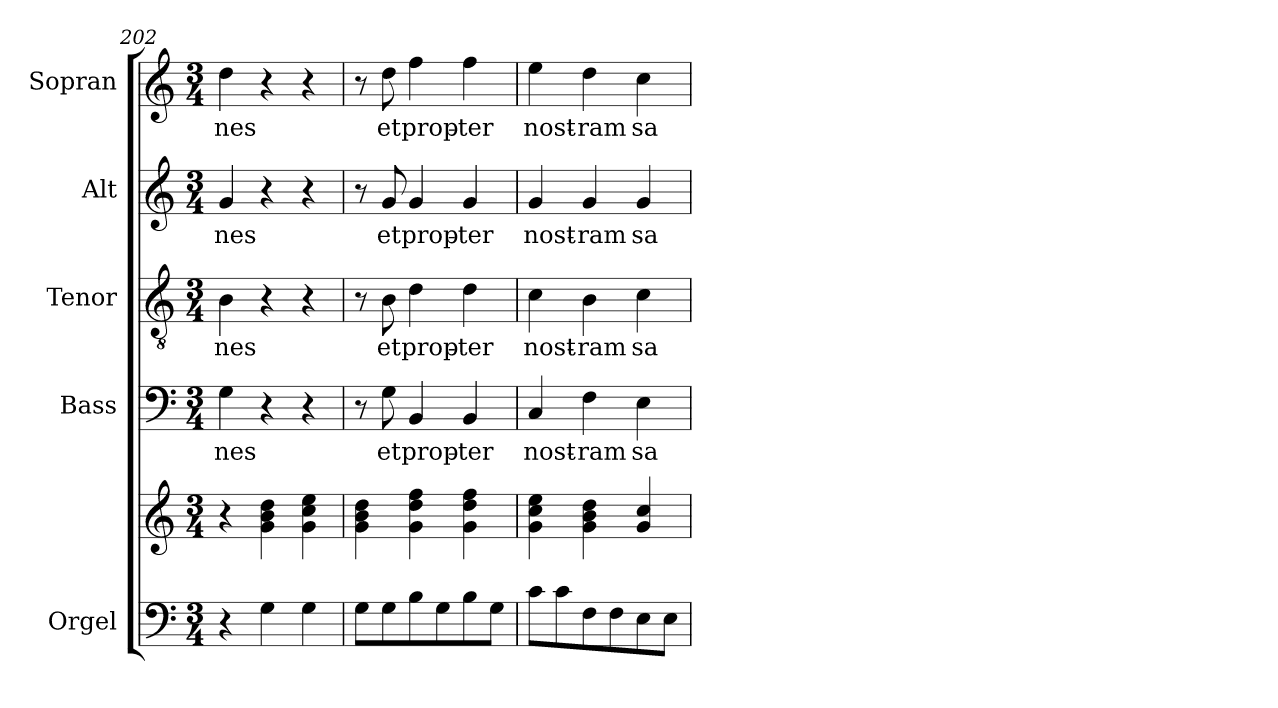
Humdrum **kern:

**kern	**kern	**kern	**text	**kern	**text	**kern	**text	**kern	**text
*part5	*part5	*part4	*part4	*part3	*part3	*part2	*part2	*part1	*part1
*staff6	*staff5	*staff4	*staff4	*staff3	*staff3	*staff2	*staff2	*staff1	*staff1
*I"Orgel	*	*I"Bass	*	*I"Tenor	*	*I"Alt	*	*I"Sopran	*
*I'Org.	*	*I'B.	*	*I'T.	*	*I'A.	*	*I'S.	*
*clefF4	*clefG2	*clefF4	*	*clefGv2	*	*clefG2	*	*clefG2	*
*k[]	*k[]	*k[]	*	*k[]	*	*k[]	*	*k[]	*
*C:	*C:	*C:	*	*C:	*	*C:	*	*C:	*
*M3/4	*M3/4	*M3/4	*	*M3/4	*	*M3/4	*	*M3/4	*
=202	=202	=202	=202	=202	=202	=202	=202	=202	=202
!	!	!	!LO:LY:b	!	!LO:LY:b	!	!LO:LY:b	!	!LO:LY:b
4r	4r	4G\	-nes	4B\	-nes	4g/	-nes	4dd\	-nes
4G\	4g\ 4b\ 4dd\	4r	.	4r	.	4r	.	4r	.
4G\	4g\ 4cc\ 4ee\	4r	.	4r	.	4r	.	4r	.
=203	=203	=203	=203	=203	=203	=203	=203	=203	=203
8G\L	4g\ 4b\ 4dd\	8r	.	8r	.	8r	.	8r	.
!	!	!	!LO:LY:b	!	!LO:LY:b	!	!LO:LY:b	!	!LO:LY:b
8G\	.	8G\	et	8B\	et	8g/	et	8dd\	et
!	!	!	!LO:LY:b	!	!LO:LY:b	!	!LO:LY:b	!	!LO:LY:b
8B\	4g\ 4dd\ 4ff\	4BB/	prop-	4d\	prop-	4g/	prop-	4ff\	prop-
8G\	.	.	.	.	.	.	.	.	.
!	!	!	!LO:LY:b	!	!LO:LY:b	!	!LO:LY:b	!	!LO:LY:b
8B\	4g\ 4dd\ 4ff\	4BB/	-ter	4d\	-ter	4g/	-ter	4ff\	-ter
8G\J	.	.	.	.	.	.	.	.	.
=204	=204	=204	=204	=204	=204	=204	=204	=204	=204
!	!	!	!LO:LY:b	!	!LO:LY:b	!	!LO:LY:b	!	!LO:LY:b
8c\L	4g\ 4cc\ 4ee\	4C/	nost-	4c\	nost-	4g/	nost-	4ee\	nost-
8c\	.	.	.	.	.	.	.	.	.
!	!	!	!LO:LY:b	!	!LO:LY:b	!	!LO:LY:b	!	!LO:LY:b
8F\	4g\ 4b\ 4dd\	4F\	-ram	4B\	-ram	4g/	-ram	4dd\	-ram
8F\	.	.	.	.	.	.	.	.	.
!	!	!	!LO:LY:b	!	!LO:LY:b	!	!LO:LY:b	!	!LO:LY:b
8E\	4g/ 4cc/	4E\	sa-	4c\	sa-	4g/	sa-	4cc\	sa-
8E\J	.	.	.	.	.	.	.	.	.
=	=	=	=	=	=	=	=	=	=
*-	*-	*-	*-	*-	*-	*-	*-	*-	*-
